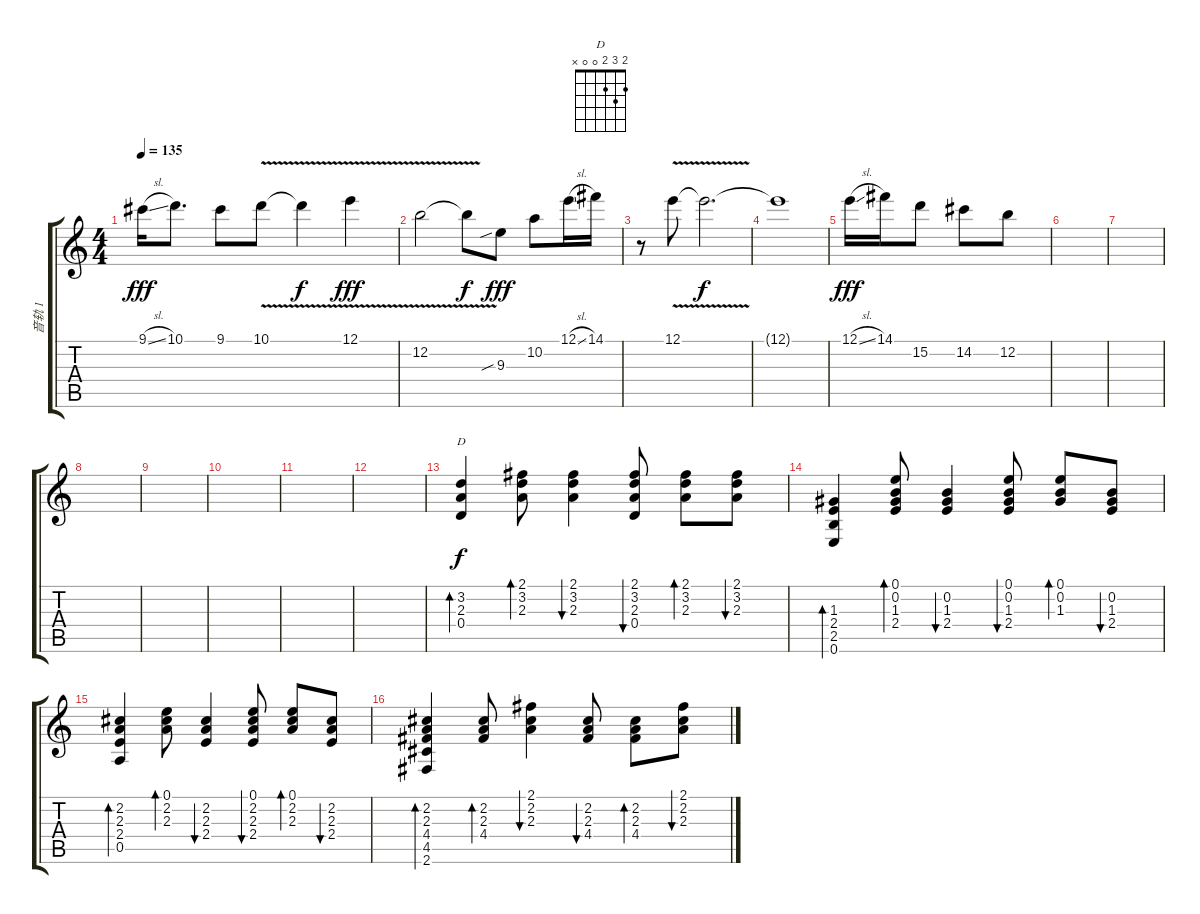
\track ("音轨 1" "音轨 1") {instrument distortionguitar}
\staff {score tabs}
\tuning (E4 B3 G3 D3 A2 E2) {hide}
\chord ("D" 2 3 2 0 0 x)
\ts (4 4)
\tempo 135
\clef g2
\ks c
9.1{sl}.16{dy fff} 10.1.8{d} 9.1.8 10.1{v}.8 10.1{t}.4{dy f} 12.1{v}.4{dy fff} |
12.2{v}.2 12.2{t}.8{dy f} 9.3{sib}.8{dy fff} 10.2.8 12.1{sl}.16 14.1.16 |
r.8 12.1{v}.8 12.1{t}.2{d dy f} |
12.1{t}.1 |
12.1{sl}.16{dy fff} 14.1.16 15.2.8 14.2.8 12.2.8 |
|
|
|
|
|
|
|
(3.2 2.3 0.4).4{bd 120 ch "D" dy f} (2.1 3.2 2.3).8{bd 120} (2.1 3.2 2.3).4{bu 120} (2.1 3.2 2.3 0.4).8{bu 120} (2.1 3.2 2.3).8{bd 120} (2.1 3.2 2.3).8{bu 120} |
(1.3 2.4 2.5 0.6).4{bd 120} (0.1 0.2 1.3 2.4).8{bd 120} (0.2 1.3 2.4).4{bu 120} (0.1 0.2 1.3 2.4).8{bu 120} (0.1 0.2 1.3).8{bd 120} (0.2 1.3 2.4).8{bu 120} |
(2.2 2.3 2.4 0.5).4{bd 120} (0.1 2.2 2.3).8{bd 120} (2.2 2.3 2.4).4{bu 120} (0.1 2.2 2.3 2.4).8{bu 120} (0.1 2.2 2.3).8{bd 120} (2.2 2.3 2.4).8{bu 120} |
(2.2 2.3 4.4 4.5 2.6).4{bd 120} (2.2 2.3 4.4).8{bd 120} (2.1 2.2 2.3).4{bu 120} (2.2 2.3 4.4).8{bu 120} (2.2 2.3 4.4).8{bd 120} (2.1 2.2 2.3).8{bu 120}
